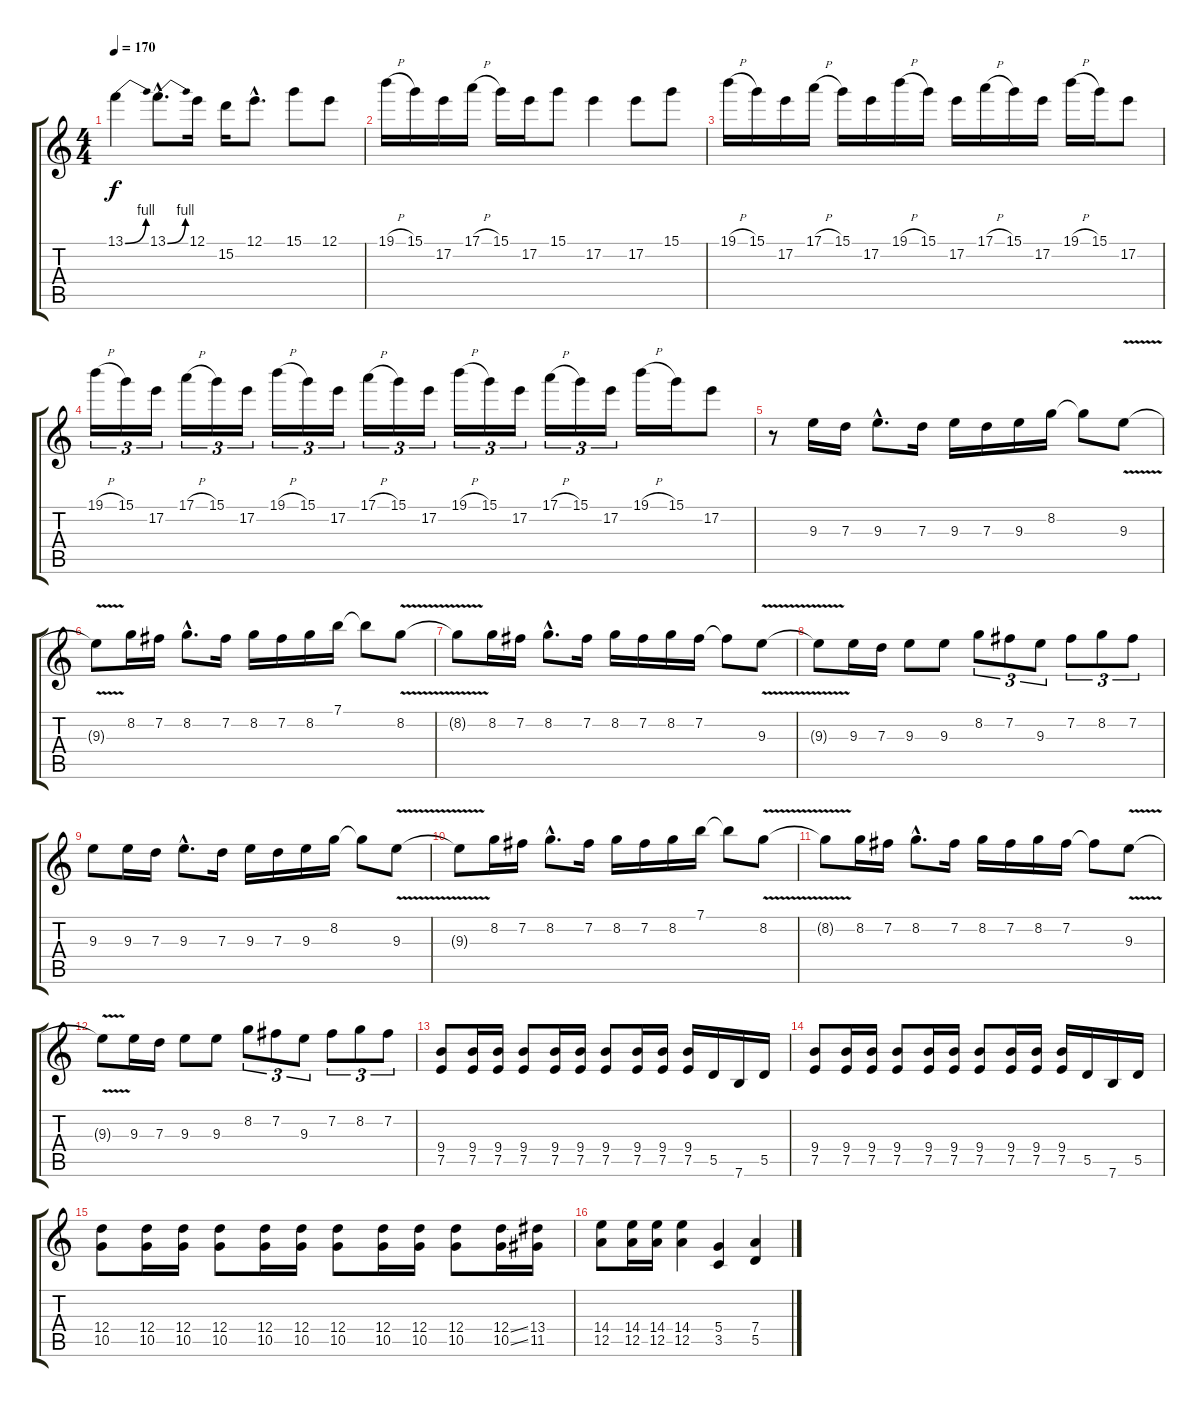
\track "" {instrument distortionguitar}
\staff {score tabs}
\tuning (E4 B3 G3 D3 A2 E2) {hide}
\ts (4 4)
\tempo 170
\clef g2
\ks c
13.1{be (bend 0 0 60 4)}.4{dy f} 13.1{be (bend 0 0 60 4) hac}.8{d} 12.1.16 15.2.16 12.1{hac}.8{d} 15.1.8 12.1.8 |
19.1{h}.16 15.1.16 17.2.16 17.1{h}.16 15.1.16 17.2.16 15.1.8 17.2.4 17.2.8 15.1.8 |
19.1{h}.16 15.1.16 17.2.16 17.1{h}.16 15.1.16 17.2.16 19.1{h}.16 15.1.16 17.2.16 17.1{h}.16 15.1.16 17.2.16 19.1{h}.16 15.1.16 17.2.8 |
19.1{h}.16{tu (3 2)} 15.1.16{tu (3 2)} 17.2.16{tu (3 2)} 17.1{h}.16{tu (3 2)} 15.1.16{tu (3 2)} 17.2.16{tu (3 2)} 19.1{h}.16{tu (3 2)} 15.1.16{tu (3 2)} 17.2.16{tu (3 2)} 17.1{h}.16{tu (3 2)} 15.1.16{tu (3 2)} 17.2.16{tu (3 2)} 19.1{h}.16{tu (3 2)} 15.1.16{tu (3 2)} 17.2.16{tu (3 2)} 17.1{h}.16{tu (3 2)} 15.1.16{tu (3 2)} 17.2.16{tu (3 2)} 19.1{h}.16 15.1.16 17.2.8 |
\section ("" "")
r.8 9.3.16 7.3.16 9.3{hac}.8{d} 7.3.16 9.3.16 7.3.16 9.3.16 8.2.16 8.2{t}.8 9.3{v}.8 |
9.3{t}.8 8.2.16 7.2.16 8.2{hac}.8{d} 7.2.16 8.2.16 7.2.16 8.2.16 7.1.16 7.1{t}.8 8.2{v}.8 |
8.2{t}.8 8.2.16 7.2.16 8.2{hac}.8{d} 7.2.16 8.2.16 7.2.16 8.2.16 7.2.16 7.2{t}.8 9.3{v}.8 |
9.3{t}.8 9.3.16 7.3.16 9.3.8 9.3.8 8.2.8{tu (3 2)} 7.2.8{tu (3 2)} 9.3.8{tu (3 2)} 7.2.8{tu (3 2)} 8.2.8{tu (3 2)} 7.2.8{tu (3 2)} |
9.3.8 9.3.16 7.3.16 9.3{hac}.8{d} 7.3.16 9.3.16 7.3.16 9.3.16 8.2.16 8.2{t}.8 9.3{v}.8 |
9.3{t}.8 8.2.16 7.2.16 8.2{hac}.8{d} 7.2.16 8.2.16 7.2.16 8.2.16 7.1.16 7.1{t}.8 8.2{v}.8 |
8.2{t}.8 8.2.16 7.2.16 8.2{hac}.8{d} 7.2.16 8.2.16 7.2.16 8.2.16 7.2.16 7.2{t}.8 9.3{v}.8 |
9.3{t}.8 9.3.16 7.3.16 9.3.8 9.3.8 8.2.8{tu (3 2)} 7.2.8{tu (3 2)} 9.3.8{tu (3 2)} 7.2.8{tu (3 2)} 8.2.8{tu (3 2)} 7.2.8{tu (3 2)} |
(9.4 7.5).8 (9.4 7.5).16 (9.4 7.5).16 (9.4 7.5).8 (9.4 7.5).16 (9.4 7.5).16 (9.4 7.5).8 (9.4 7.5).16 (9.4 7.5).16 (9.4 7.5).16 5.5.16 7.6.16 5.5.16 |
(9.4 7.5).8 (9.4 7.5).16 (9.4 7.5).16 (9.4 7.5).8 (9.4 7.5).16 (9.4 7.5).16 (9.4 7.5).8 (9.4 7.5).16 (9.4 7.5).16 (9.4 7.5).16 5.5.16 7.6.16 5.5.16 |
(12.4 10.5).8 (12.4 10.5).16 (12.4 10.5).16 (12.4 10.5).8 (12.4 10.5).16 (12.4 10.5).16 (12.4 10.5).8 (12.4 10.5).16 (12.4 10.5).16 (12.4 10.5).8 (12.4{ss} 10.5{ss}).16 (13.4 11.5).16 |
(14.4 12.5).8 (14.4 12.5).16 (14.4 12.5).16 (14.4 12.5).4 (5.4 3.5).4 (7.4 5.5).4
